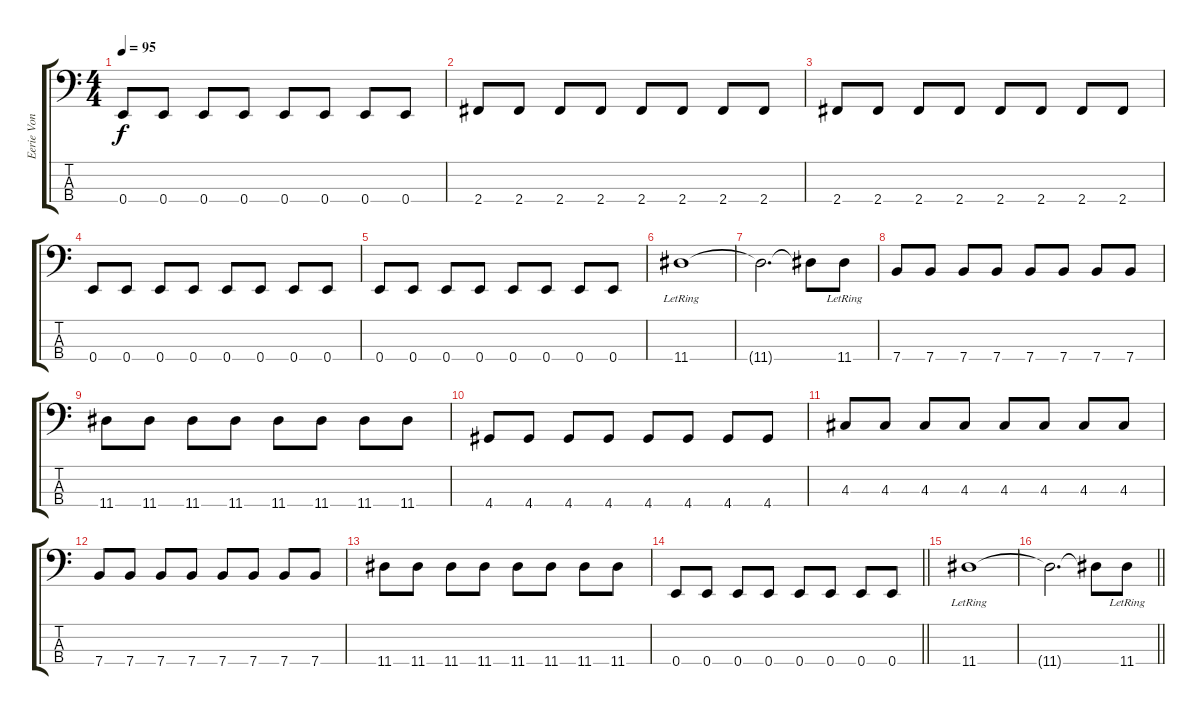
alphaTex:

\track ("Eerie Von" "Eerie Von") {instrument electricbassfinger}
\staff {score tabs}
\tuning (G2 D2 A1 E1) {hide}
\ts (4 4)
\tempo 95
\clef f4
\ks c
0.4.8{dy f} 0.4.8 0.4.8 0.4.8 0.4.8 0.4.8 0.4.8 0.4.8 |
2.4.8 2.4.8 2.4.8 2.4.8 2.4.8 2.4.8 2.4.8 2.4.8 |
2.4.8 2.4.8 2.4.8 2.4.8 2.4.8 2.4.8 2.4.8 2.4.8 |
0.4.8 0.4.8 0.4.8 0.4.8 0.4.8 0.4.8 0.4.8 0.4.8 |
0.4.8 0.4.8 0.4.8 0.4.8 0.4.8 0.4.8 0.4.8 0.4.8 |
11.4{lr}.1 |
11.4{t}.2{d} 11.4{t}.8 11.4{lr}.8 |
7.4.8 7.4.8 7.4.8 7.4.8 7.4.8 7.4.8 7.4.8 7.4.8 |
11.4.8 11.4.8 11.4.8 11.4.8 11.4.8 11.4.8 11.4.8 11.4.8 |
4.4.8 4.4.8 4.4.8 4.4.8 4.4.8 4.4.8 4.4.8 4.4.8 |
4.3.8 4.3.8 4.3.8 4.3.8 4.3.8 4.3.8 4.3.8 4.3.8 |
7.4.8 7.4.8 7.4.8 7.4.8 7.4.8 7.4.8 7.4.8 7.4.8 |
11.4.8 11.4.8 11.4.8 11.4.8 11.4.8 11.4.8 11.4.8 11.4.8 |
\barLineRight lightlight
0.4.8 0.4.8 0.4.8 0.4.8 0.4.8 0.4.8 0.4.8 0.4.8 |
11.4{lr}.1 |
\barLineRight lightlight
11.4{t}.2{d} 11.4{t}.8 11.4{lr}.8
